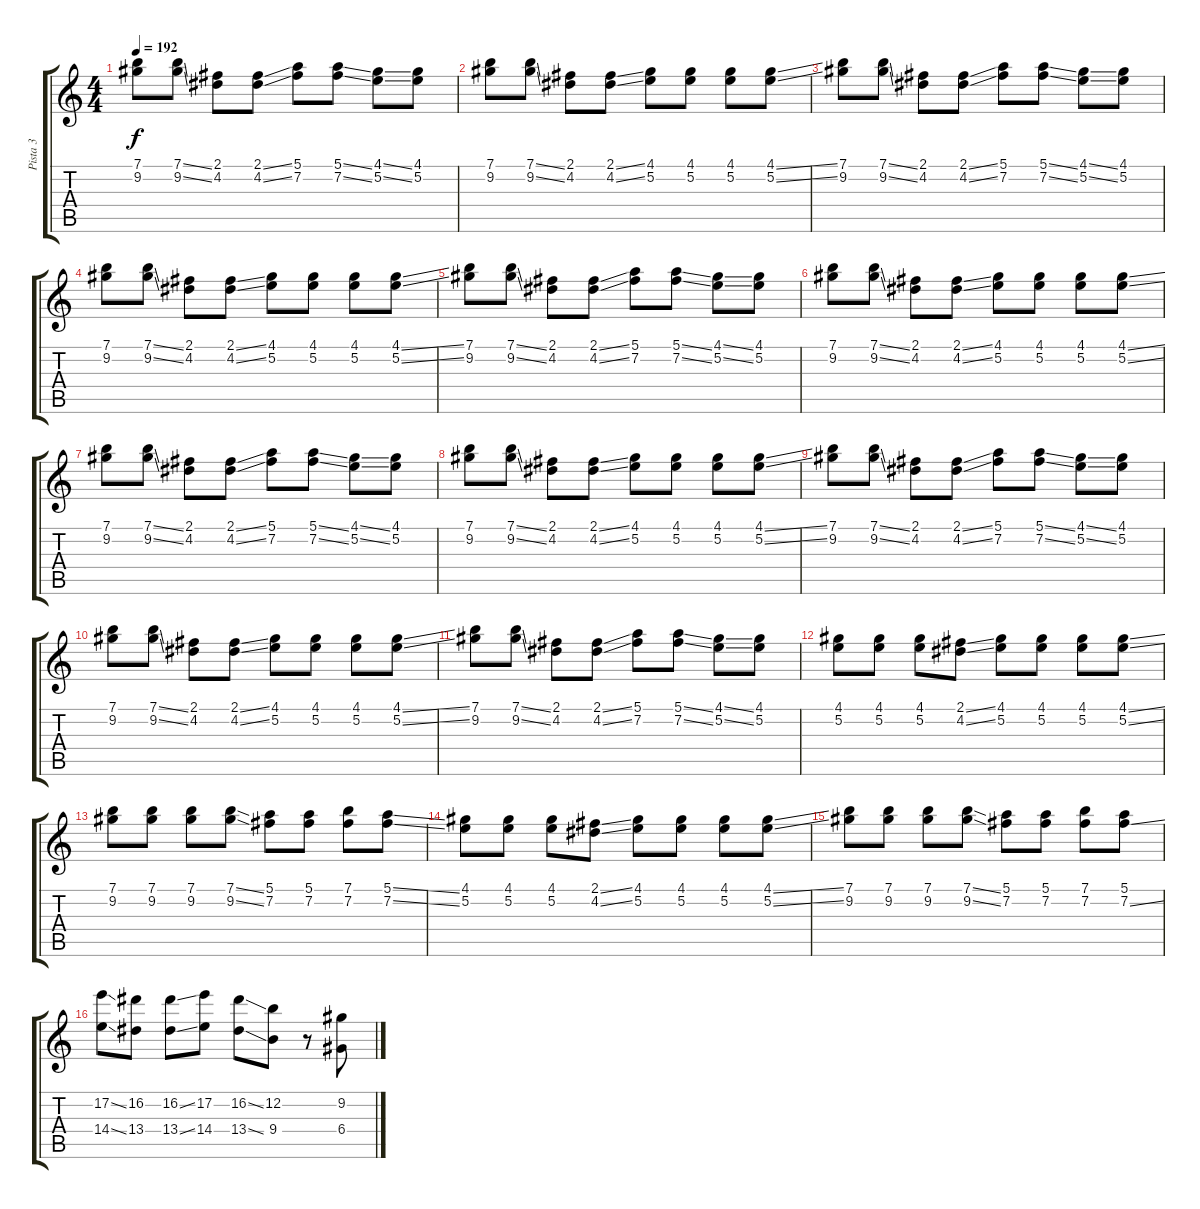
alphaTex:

\track ("Pista 3" "Pista 3") {instrument distortionguitar}
\staff {score tabs}
\tuning (E4 B3 G3 D3 A2 E2) {hide}
\ts (4 4)
\tempo 192
\clef g2
\ks c
(7.1 9.2).8{dy f} (7.1{ss} 9.2{ss}).8 (2.1 4.2).8 (2.1{ss} 4.2{ss}).8 (5.1 7.2).8 (5.1{ss} 7.2{ss}).8 (4.1{ss} 5.2{ss}).8 (4.1 5.2).8 |
(7.1 9.2).8 (7.1{ss} 9.2{ss}).8 (2.1 4.2).8 (2.1{ss} 4.2{ss}).8 (4.1 5.2).8 (4.1 5.2).8 (4.1 5.2).8 (4.1{ss} 5.2{ss}).8 |
(7.1 9.2).8 (7.1{ss} 9.2{ss}).8 (2.1 4.2).8 (2.1{ss} 4.2{ss}).8 (5.1 7.2).8 (5.1{ss} 7.2{ss}).8 (4.1{ss} 5.2{ss}).8 (4.1 5.2).8 |
(7.1 9.2).8 (7.1{ss} 9.2{ss}).8 (2.1 4.2).8 (2.1{ss} 4.2{ss}).8 (4.1 5.2).8 (4.1 5.2).8 (4.1 5.2).8 (4.1{ss} 5.2{ss}).8 |
(7.1 9.2).8 (7.1{ss} 9.2{ss}).8 (2.1 4.2).8 (2.1{ss} 4.2{ss}).8 (5.1 7.2).8 (5.1{ss} 7.2{ss}).8 (4.1{ss} 5.2{ss}).8 (4.1 5.2).8 |
(7.1 9.2).8 (7.1{ss} 9.2{ss}).8 (2.1 4.2).8 (2.1{ss} 4.2{ss}).8 (4.1 5.2).8 (4.1 5.2).8 (4.1 5.2).8 (4.1{ss} 5.2{ss}).8 |
(7.1 9.2).8 (7.1{ss} 9.2{ss}).8 (2.1 4.2).8 (2.1{ss} 4.2{ss}).8 (5.1 7.2).8 (5.1{ss} 7.2{ss}).8 (4.1{ss} 5.2{ss}).8 (4.1 5.2).8 |
(7.1 9.2).8 (7.1{ss} 9.2{ss}).8 (2.1 4.2).8 (2.1{ss} 4.2{ss}).8 (4.1 5.2).8 (4.1 5.2).8 (4.1 5.2).8 (4.1{ss} 5.2{ss}).8 |
(7.1 9.2).8 (7.1{ss} 9.2{ss}).8 (2.1 4.2).8 (2.1{ss} 4.2{ss}).8 (5.1 7.2).8 (5.1{ss} 7.2{ss}).8 (4.1{ss} 5.2{ss}).8 (4.1 5.2).8 |
(7.1 9.2).8 (7.1{ss} 9.2{ss}).8 (2.1 4.2).8 (2.1{ss} 4.2{ss}).8 (4.1 5.2).8 (4.1 5.2).8 (4.1 5.2).8 (4.1{ss} 5.2{ss}).8 |
(7.1 9.2).8 (7.1{ss} 9.2{ss}).8 (2.1 4.2).8 (2.1{ss} 4.2{ss}).8 (5.1 7.2).8 (5.1{ss} 7.2{ss}).8 (4.1{ss} 5.2{ss}).8 (4.1 5.2).8 |
(4.1 5.2).8 (4.1 5.2).8 (4.1 5.2).8 (2.1{ss} 4.2{ss}).8 (4.1 5.2).8 (4.1 5.2).8 (4.1 5.2).8 (4.1{ss} 5.2{ss}).8 |
(7.1 9.2).8 (7.1 9.2).8 (7.1 9.2).8 (7.1{ss} 9.2{ss}).8 (5.1 7.2).8 (5.1 7.2).8 (7.1 7.2).8 (5.1{ss} 7.2{ss}).8 |
(4.1 5.2).8 (4.1 5.2).8 (4.1 5.2).8 (2.1{ss} 4.2{ss}).8 (4.1 5.2).8 (4.1 5.2).8 (4.1 5.2).8 (4.1{ss} 5.2{ss}).8 |
(7.1 9.2).8 (7.1 9.2).8 (7.1 9.2).8 (7.1{ss} 9.2{ss}).8 (5.1 7.2).8 (5.1 7.2).8 (7.1 7.2).8 (5.1 7.2{ss}).8 |
(17.2{ss} 14.4{ss}).8 (16.2 13.4).8 (16.2{ss} 13.4{ss}).8 (17.2 14.4).8 (16.2{ss} 13.4{ss}).8 (12.2 9.4).8 r.8 (9.2 6.4).8
